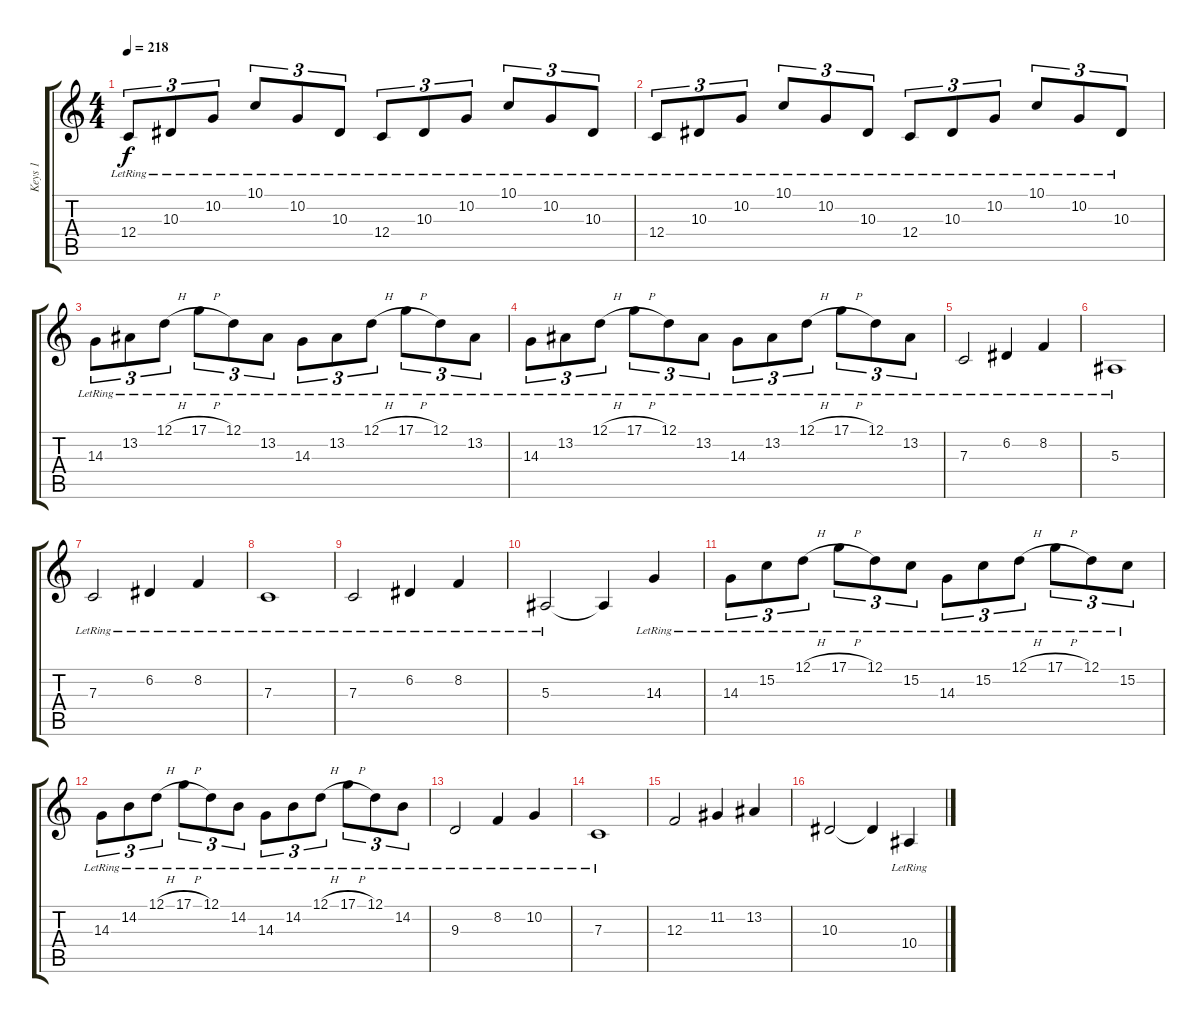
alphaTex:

\track ("Keys 1" "Keys 1") {instrument electricgrandpiano}
\staff {score tabs}
\tuning (D4 A3 F3 C3 G2 C2) {hide}
\ts (4 4)
\tempo 218
\clef g2
\ks c
12.4{lr}.8{tu (3 2) dy f} 10.3{lr}.8{tu (3 2)} 10.2{lr}.8{tu (3 2)} 10.1{lr}.8{tu (3 2)} 10.2{lr}.8{tu (3 2)} 10.3{lr}.8{tu (3 2)} 12.4{lr}.8{tu (3 2)} 10.3{lr}.8{tu (3 2)} 10.2{lr}.8{tu (3 2)} 10.1{lr}.8{tu (3 2)} 10.2{lr}.8{tu (3 2)} 10.3{lr}.8{tu (3 2)} |
12.4{lr}.8{tu (3 2)} 10.3{lr}.8{tu (3 2)} 10.2{lr}.8{tu (3 2)} 10.1{lr}.8{tu (3 2)} 10.2{lr}.8{tu (3 2)} 10.3{lr}.8{tu (3 2)} 12.4{lr}.8{tu (3 2)} 10.3{lr}.8{tu (3 2)} 10.2{lr}.8{tu (3 2)} 10.1{lr}.8{tu (3 2)} 10.2{lr}.8{tu (3 2)} 10.3{lr}.8{tu (3 2)} |
14.3{lr}.8{tu (3 2)} 13.2{lr}.8{tu (3 2)} 12.1{h lr}.8{tu (3 2)} 17.1{h lr}.8{tu (3 2)} 12.1{lr}.8{tu (3 2)} 13.2{lr}.8{tu (3 2)} 14.3{lr}.8{tu (3 2)} 13.2{lr}.8{tu (3 2)} 12.1{h lr}.8{tu (3 2)} 17.1{h lr}.8{tu (3 2)} 12.1{lr}.8{tu (3 2)} 13.2{lr}.8{tu (3 2)} |
14.3{lr}.8{tu (3 2)} 13.2{lr}.8{tu (3 2)} 12.1{h lr}.8{tu (3 2)} 17.1{h lr}.8{tu (3 2)} 12.1{lr}.8{tu (3 2)} 13.2{lr}.8{tu (3 2)} 14.3{lr}.8{tu (3 2)} 13.2{lr}.8{tu (3 2)} 12.1{h lr}.8{tu (3 2)} 17.1{h lr}.8{tu (3 2)} 12.1{lr}.8{tu (3 2)} 13.2{lr}.8{tu (3 2)} |
7.3{lr}.2 6.2{lr}.4 8.2{lr}.4 |
5.3{lr}.1 |
7.3{lr}.2 6.2{lr}.4 8.2{lr}.4 |
7.3{lr}.1 |
7.3{lr}.2 6.2{lr}.4 8.2{lr}.4 |
5.3{lr}.2 5.3{t}.4 14.3{lr}.4 |
14.3{lr}.8{tu (3 2)} 15.2{lr}.8{tu (3 2)} 12.1{h lr}.8{tu (3 2)} 17.1{h lr}.8{tu (3 2)} 12.1{lr}.8{tu (3 2)} 15.2{lr}.8{tu (3 2)} 14.3{lr}.8{tu (3 2)} 15.2{lr}.8{tu (3 2)} 12.1{h lr}.8{tu (3 2)} 17.1{h lr}.8{tu (3 2)} 12.1{lr}.8{tu (3 2)} 15.2{lr}.8{tu (3 2)} |
14.3{lr}.8{tu (3 2)} 14.2{lr}.8{tu (3 2)} 12.1{h lr}.8{tu (3 2)} 17.1{h lr}.8{tu (3 2)} 12.1{lr}.8{tu (3 2)} 14.2{lr}.8{tu (3 2)} 14.3{lr}.8{tu (3 2)} 14.2{lr}.8{tu (3 2)} 12.1{h lr}.8{tu (3 2)} 17.1{h lr}.8{tu (3 2)} 12.1{lr}.8{tu (3 2)} 14.2{lr}.8{tu (3 2)} |
9.3{lr}.2 8.2{lr}.4 10.2{lr}.4 |
7.3{lr}.1 |
12.3.2 11.2.4 13.2.4 |
10.3.2 10.3{t}.4 10.4{lr}.4
